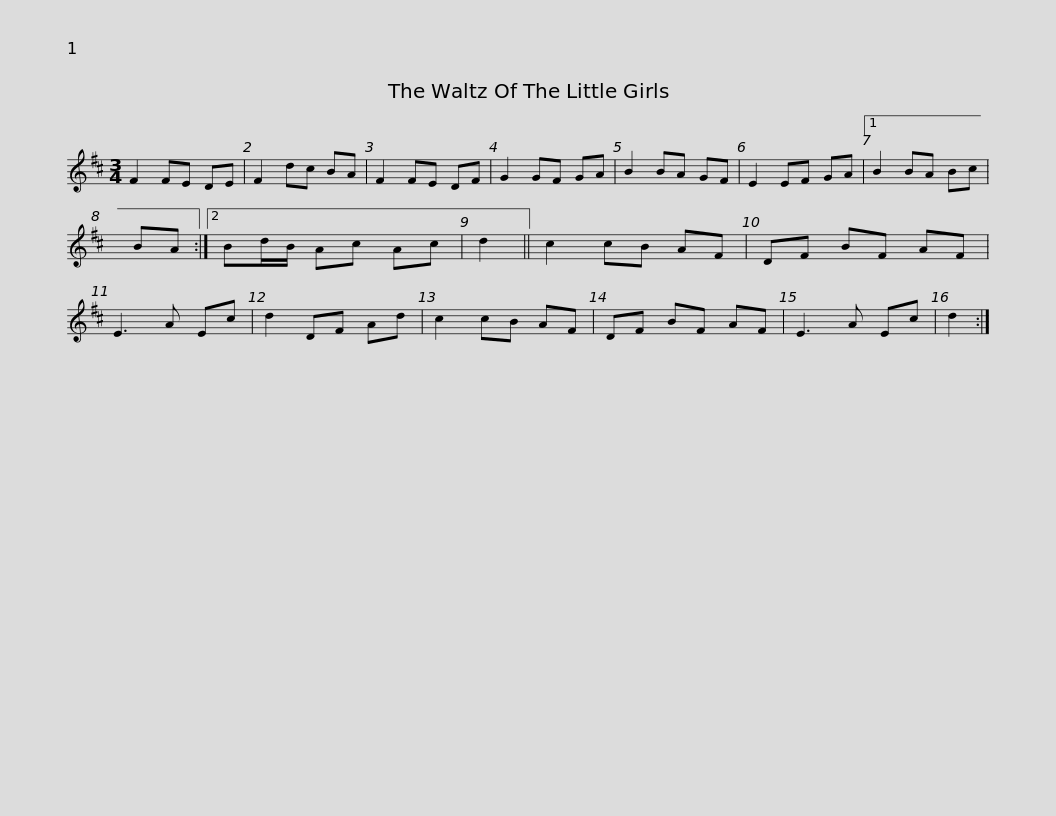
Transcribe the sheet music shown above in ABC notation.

X:1
L:1/8
M:3/4
I:linebreak $
K:D
V:1 treble
V:1
 F2 FE DE | F2 dc BA | F2 FE DF | G2 GF GA | B2 BA GF | %5
 E2 EF GA |1 B2 BA Bc | BA :|2$ Bd/B/ Ac Ac | d2 || %10
 c2 cB AF | DF BF AF | E3 A Ec | d2 DF Ad | c2 cB AF | %15
 DF BF AF |$ E3 A Ec | d2 :| %18
